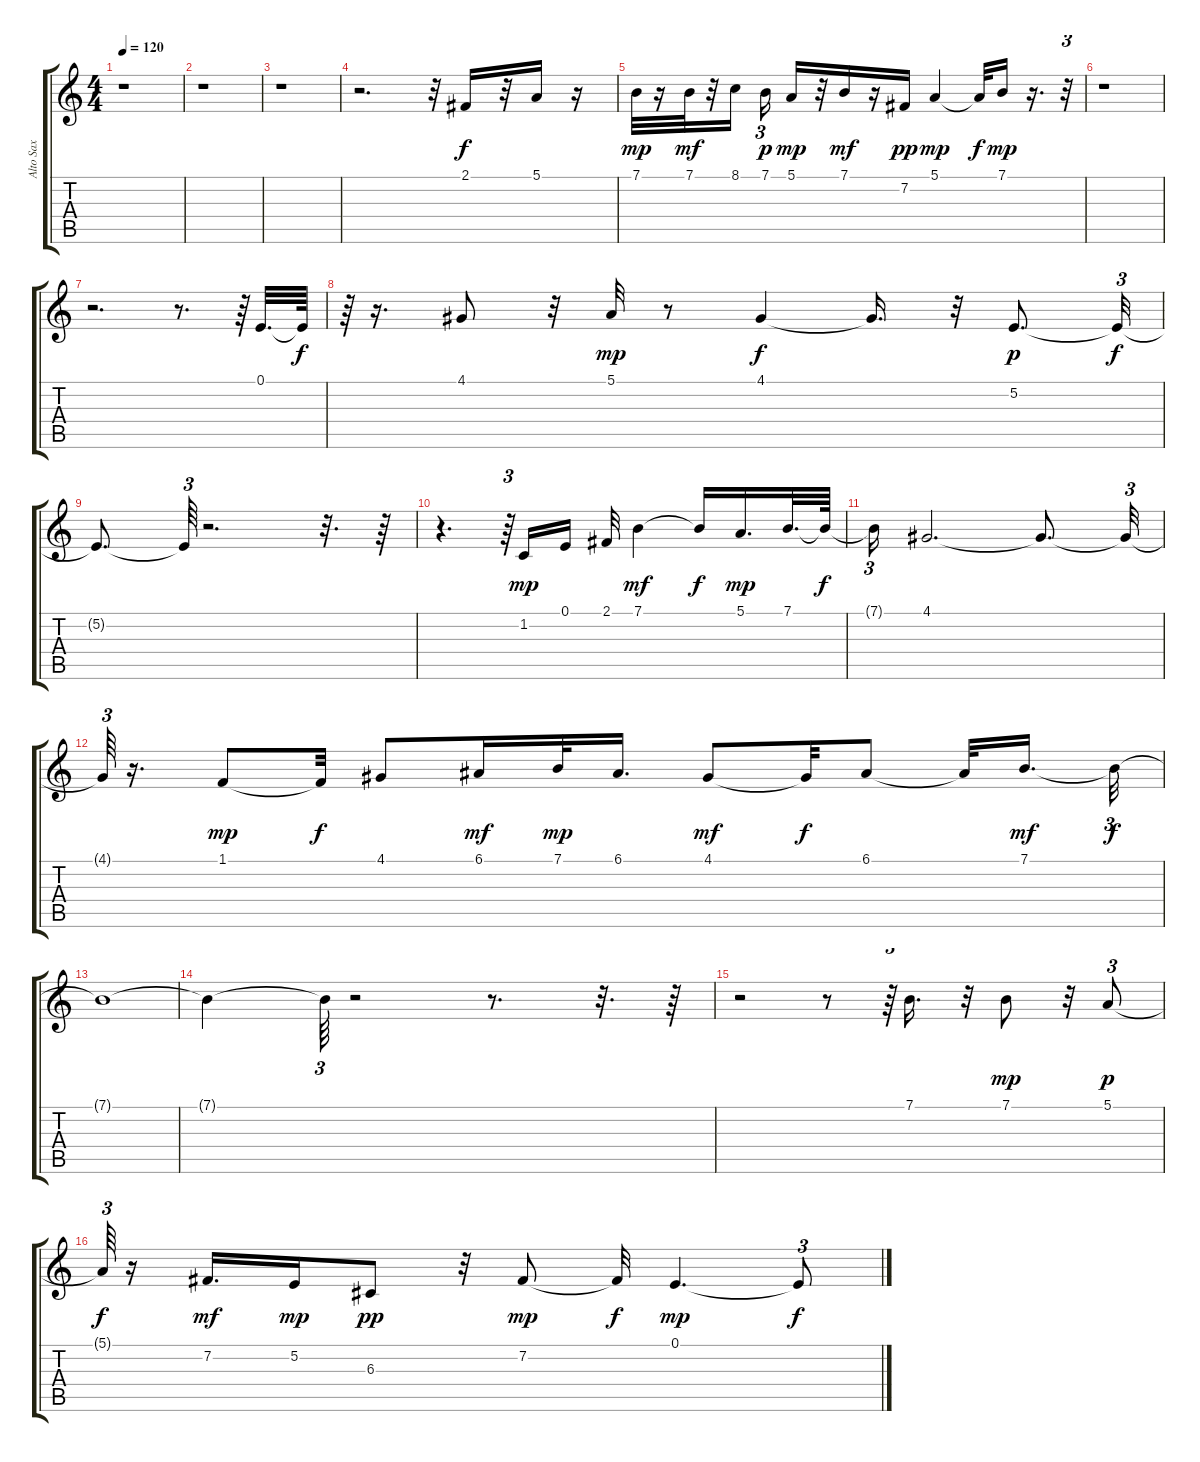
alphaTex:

\track ("Alto Sax" "Alto Sax") {instrument altosax}
\staff {score tabs}
\tuning (E4 B3 G3 D3 A2 E2) {hide}
\ts (4 4)
\tempo 120
\clef g2
\ks c
r.1{dy f} |
r.1 |
r.1 |
r.2{d} r.32 2.1.16 r.32 5.1.16 r.16 |
7.1.32{dy mp} r.16 7.1.32{dy mf} r.32 8.1.16 7.1.16{tu (3 2) dy p} 5.1.16{dy mp} r.32 7.1.16{dy mf} r.16 7.2.16{dy pp} 5.1.4{dy mp} 5.1{t}.32{dy f} 7.1.16{dy mp} r.16{d} r.32{tu (3 2)} |
r.1 |
r.2{d} r.8{d} r.64{tu (3 2)} 0.1.32{d} 0.1{t}.64{dy f} |
r.64{tu (3 2)} r.16{d} 4.1.8 r.32 5.1.32{dy mp} r.8 4.1.4{dy f} 4.1{t}.16{d} r.32 5.2.8{d dy p} 5.2{t}.32{tu (3 2) dy f} |
5.2{t}.8{d} 5.2{t}.64{tu (3 2)} r.2{d} r.32{d} r.64 |
r.4{d} r.64{tu (3 2)} 1.2.16{dy mp} 0.1.16 2.1.32 7.1.4{dy mf} 7.1{t}.16{dy f} 5.1.16{d dy mp} 7.1.32{d} 7.1{t}.64{dy f} |
7.1{t}.16{tu (3 2)} 4.1.2{d} 4.1{t}.8{d} 4.1{t}.32{tu (3 2)} |
4.1{t}.64{tu (3 2)} r.16{d} 1.1.8{dy mp} 1.1{t}.32{dy f} 4.1.8 6.1.16{dy mf} 7.1.32{dy mp} 6.1.16{d} 4.1.8{dy mf} 4.1{t}.32{dy f} 6.1.8 6.1{t}.32 7.1.16{d dy mf} 7.1{t}.32{tu (3 2) dy f} |
7.1{t}.1 |
7.1{t}.4 7.1{t}.64{tu (3 2)} r.2 r.8{d} r.32{d} r.64 |
r.2 r.8 r.64{tu (3 2)} 7.1.16{d} r.32 7.1.8{dy mp} r.32 5.1.8{tu (3 2) dy p} |
5.1{t}.64{tu (3 2) dy f} r.16 7.2.16{d dy mf} 5.2.16{dy mp} 6.3.8{dy pp} r.32 7.2.8{dy mp} 7.2{t}.32{dy f} 0.1.4{d dy mp} 0.1{t}.8{tu (3 2) dy f}
